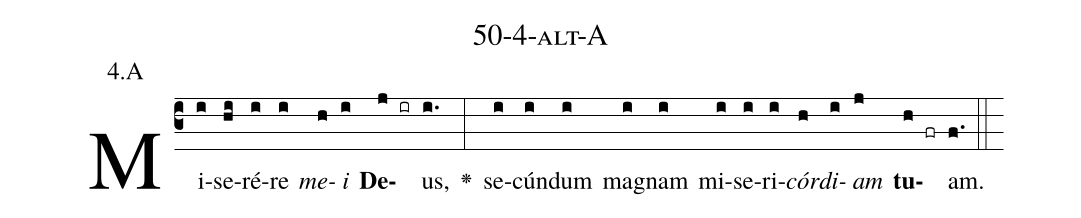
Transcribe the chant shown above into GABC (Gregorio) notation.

name: 50-4-alt-A;
annotation: 4.A;
%%
(c3)Mi(i)se(hi)ré(i)re(i) <i>me</i>(h)<i>i</i>(i) <b>De</b>(j ir)us,(i.) <v>\greheightstar</v>(:) se(i)cún(i)dum(i) ma(i)gnam(i) mi(i)se(i)ri(i)<i>cór</i>(h)<i>di</i>(i)<i>am</i>(j) <b>tu</b>(h fr)am.(f.) (::)


%E(i) u(h) o(i) u(j) a(h) e.(f.) (::)
